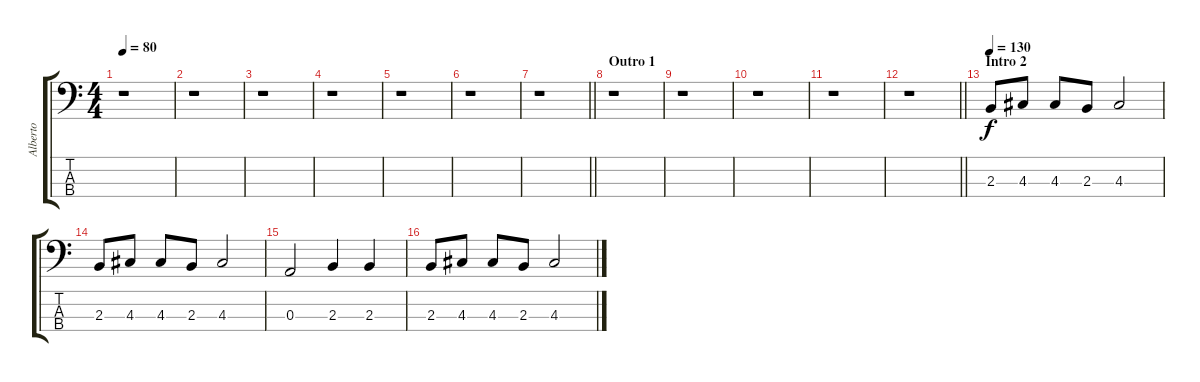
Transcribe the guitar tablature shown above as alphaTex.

\track ("Alberto" "Alberto") {instrument electricbassfinger}
\staff {score tabs}
\tuning (G2 D2 A1 E1) {hide}
\ts (4 4)
\tempo 80
\clef f4
\ks c
r.1{dy f} |
r.1 |
r.1 |
r.1 |
r.1 |
r.1 |
\barLineRight lightlight
r.1 |
\section ("" "Outro 1")
r.1 |
r.1 |
r.1 |
r.1 |
\barLineRight lightlight
r.1 |
\section ("" "Intro 2")
\tempo 130
2.3.8 4.3.8 4.3.8 2.3.8 4.3.2 |
2.3.8 4.3.8 4.3.8 2.3.8 4.3.2 |
0.3.2 2.3.4 2.3.4 |
2.3.8 4.3.8 4.3.8 2.3.8 4.3.2
